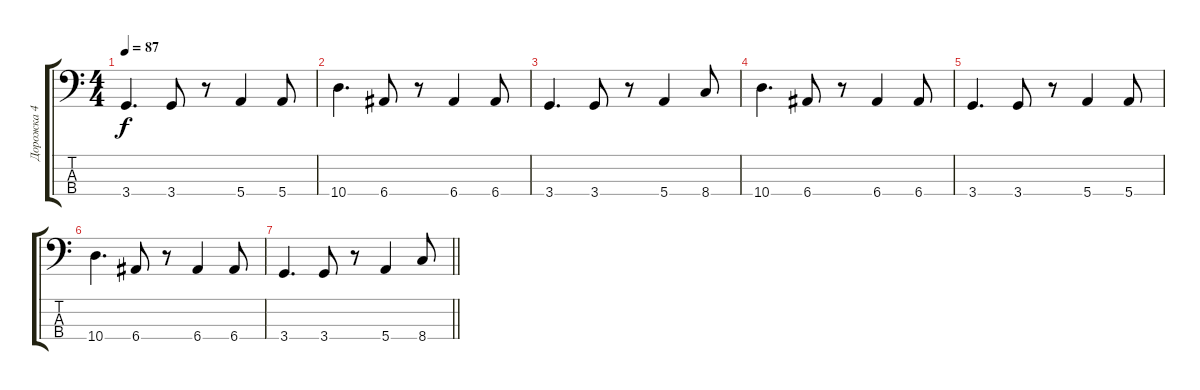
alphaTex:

\track ("Дорожка 4" "Дорожка 4") {instrument electricbassfinger}
\staff {score tabs}
\tuning (G2 D2 A1 E1) {hide}
\ts (4 4)
\tempo 87
\clef f4
\ks c
3.4.4{d dy f} 3.4.8 r.8 5.4.4 5.4.8 |
10.4.4{d} 6.4.8 r.8 6.4.4 6.4.8 |
3.4.4{d} 3.4.8 r.8 5.4.4 8.4.8 |
10.4.4{d} 6.4.8 r.8 6.4.4 6.4.8 |
3.4.4{d} 3.4.8 r.8 5.4.4 5.4.8 |
10.4.4{d} 6.4.8 r.8 6.4.4 6.4.8 |
\barLineRight lightlight
3.4.4{d} 3.4.8 r.8 5.4.4 8.4.8
